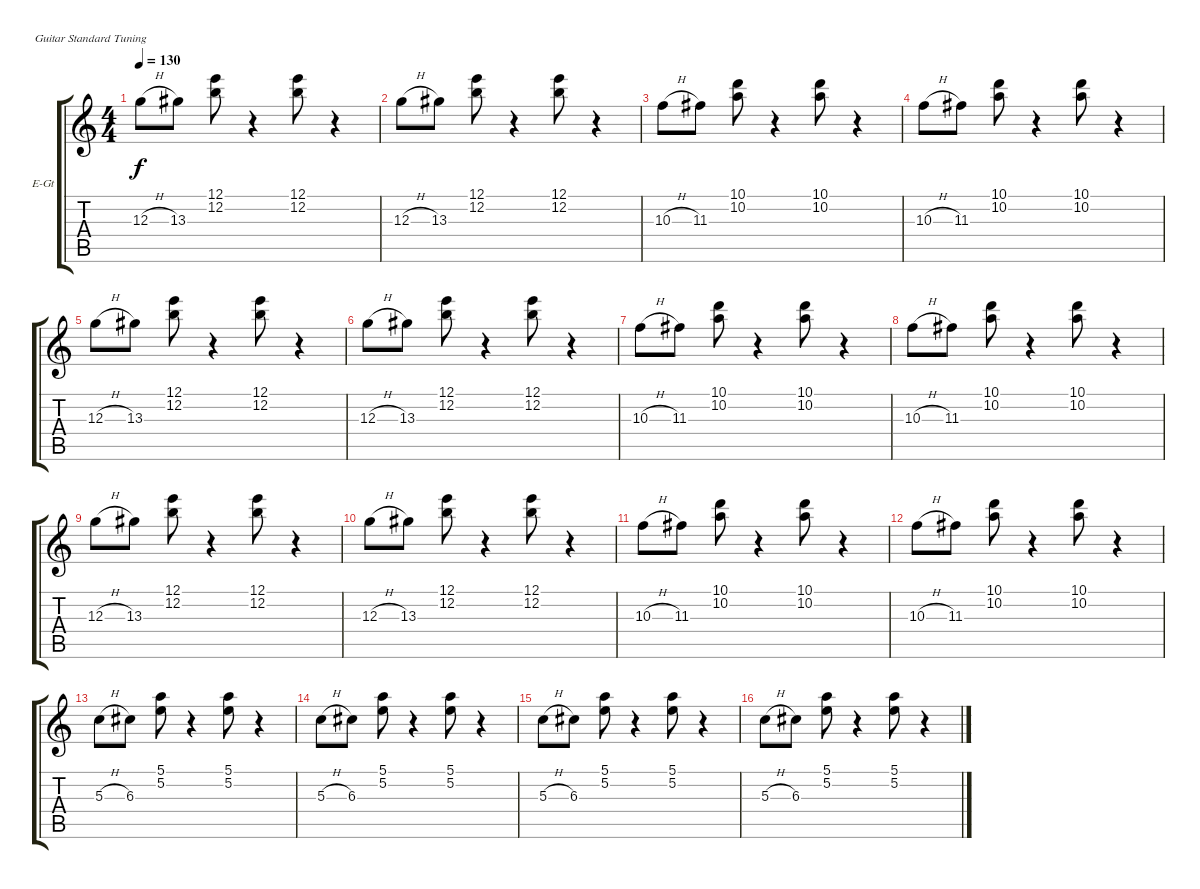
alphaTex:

\bracketExtendMode groupsimilarinstruments
\firstSystemTrackNameOrientation horizontal
\otherSystemsTrackNameOrientation horizontal
\track ("Utwór 1" "E-Gt") {instrument overdrivenguitar}
\staff {score tabs}
\tuning (E4 B3 G3 D3 A2 E2)
\ts (4 4)
\tempo 130
\clef g2
\ks c
12.3{h}.8{dy f} 13.3.8 (12.1 12.2).8 r.4 (12.1 12.2).8 r.4 |
12.3{h}.8 13.3.8 (12.1 12.2).8 r.4 (12.1 12.2).8 r.4 |
10.3{h}.8 11.3.8 (10.1 10.2).8 r.4 (10.1 10.2).8 r.4 |
10.3{h}.8 11.3.8 (10.1 10.2).8 r.4 (10.1 10.2).8 r.4 |
12.3{h}.8 13.3.8 (12.1 12.2).8 r.4 (12.1 12.2).8 r.4 |
12.3{h}.8 13.3.8 (12.1 12.2).8 r.4 (12.1 12.2).8 r.4 |
10.3{h}.8 11.3.8 (10.1 10.2).8 r.4 (10.1 10.2).8 r.4 |
10.3{h}.8 11.3.8 (10.1 10.2).8 r.4 (10.1 10.2).8 r.4 |
12.3{h}.8 13.3.8 (12.1 12.2).8 r.4 (12.1 12.2).8 r.4 |
12.3{h}.8 13.3.8 (12.1 12.2).8 r.4 (12.1 12.2).8 r.4 |
10.3{h}.8 11.3.8 (10.1 10.2).8 r.4 (10.1 10.2).8 r.4 |
10.3{h}.8 11.3.8 (10.1 10.2).8 r.4 (10.1 10.2).8 r.4 |
5.3{h}.8 6.3.8 (5.1 5.2).8 r.4 (5.1 5.2).8 r.4 |
5.3{h}.8 6.3.8 (5.1 5.2).8 r.4 (5.1 5.2).8 r.4 |
5.3{h}.8 6.3.8 (5.1 5.2).8 r.4 (5.1 5.2).8 r.4 |
5.3{h}.8 6.3.8 (5.1 5.2).8 r.4 (5.1 5.2).8 r.4
